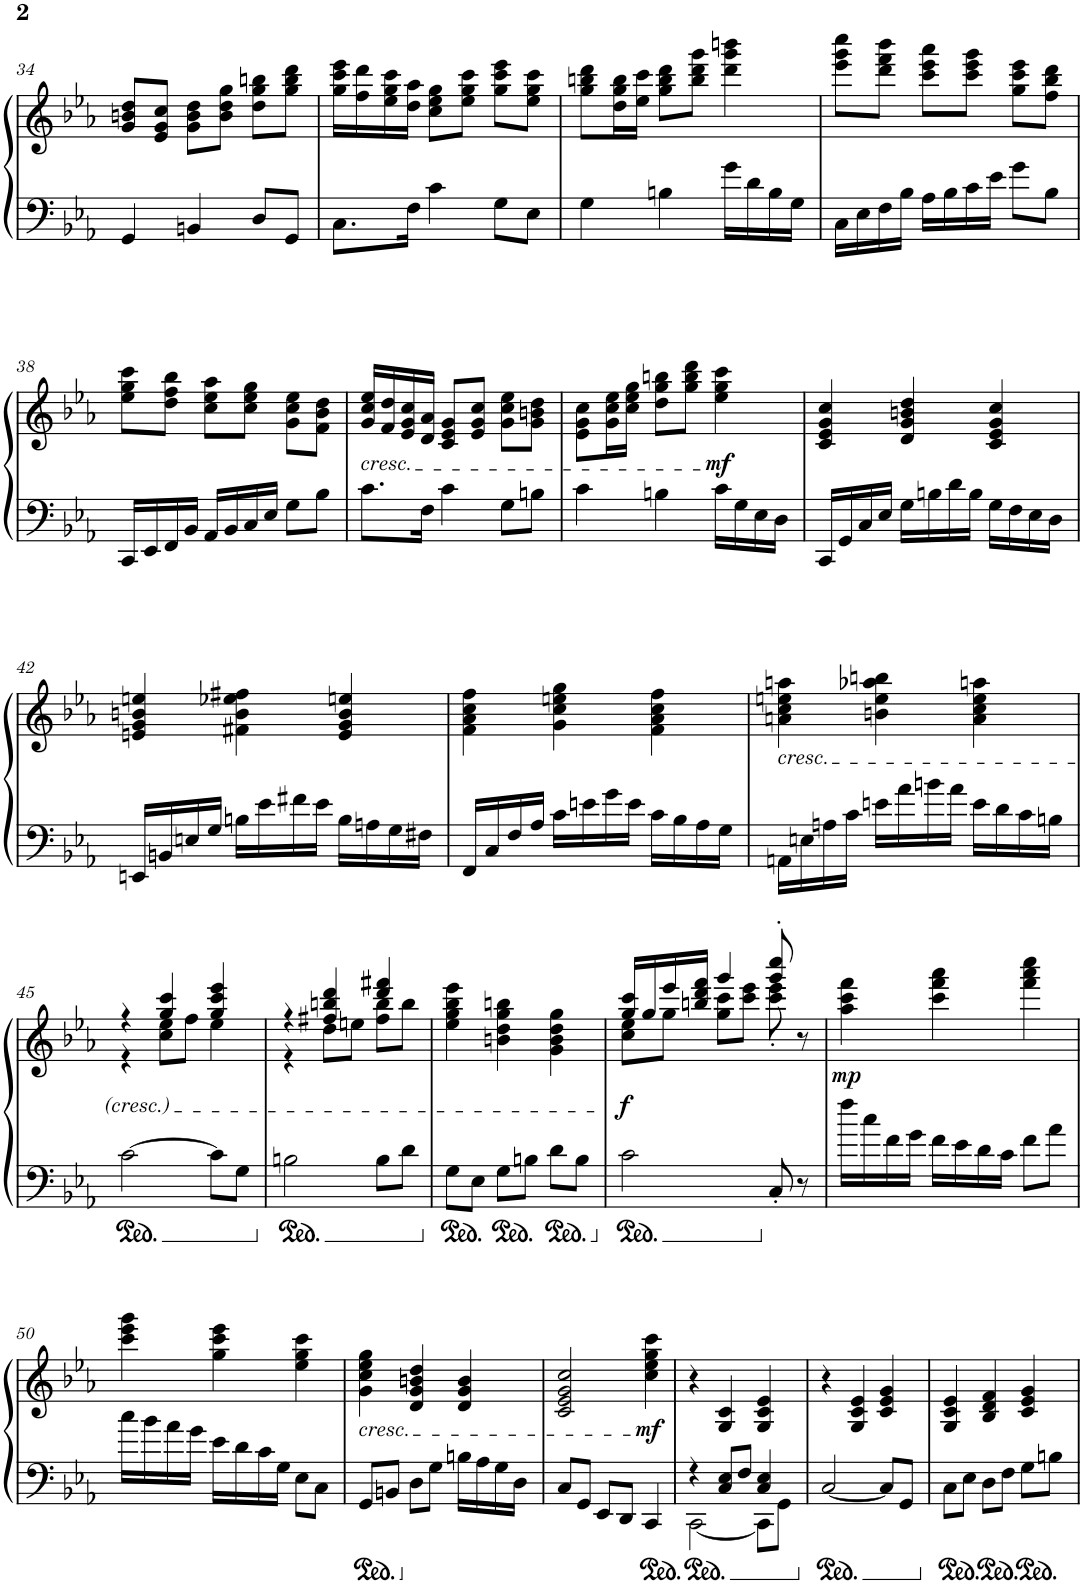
**kern	**kern	**dynam
*part1	*part1	*part1
*staff2	*staff1	*staff1/2
*I"Piano	*	*
*I'Pno.	*	*
!!LO:PB:g=z
*clefF4	*clefG2	*
*k[b-e-a-]	*k[b-e-a-]	*
*M3/4	*M3/4	*
=34	=34	=34
4GG/	8g/ 8bn/ 8dd/L	.
.	8e-/ 8g/ 8cc/J	.
4BBn/	8g\ 8b\ 8dd\L	.
.	8b\ 8dd\ 8gg\J	.
8D/L	8dd\ 8gg\ 8bbn\L	.
8GG/J	8gg\ 8bb\ 8ddd\J	.
=35	=35	=35
8.C\L	16gg\ 16ccc\ 16eee-\LL	.
.	16ff\ 16ddd\	.
.	16ee-\ 16gg\ 16ccc\	.
16F\Jk	16dd\ 16aa-\JJ	.
4c\	8cc\ 8ee-\ 8gg\L	.
.	8ee-\ 8gg\ 8ccc\J	.
8G\L	8gg\ 8ccc\ 8eee-\L	.
8E-\J	8ee-\ 8gg\ 8ccc\J	.
=36	=36	=36
4G\	8gg\ 8bbn\ 8ddd\L	.
.	16dd\ 16gg\ 16bb\L	.
.	16ee-\ 16ccc\JJ	.
4Bn\	8gg\ 8bb\ 8ddd\L	.
.	8bb\ 8ddd\ 8ggg\J	.
16g\LL	4ddd\ 4ggg\ 4bbbn\	.
16d\	.	.
16B\	.	.
16G\JJ	.	.
=37	=37	=37
16C\LL	8eee-\ 8ggg\ 8cccc\L	.
16E-\	.	.
16F\	8ddd\ 8fff\ 8bbb-\J	.
16B-\JJ	.	.
16A-\LL	8ccc\ 8eee-\ 8aaa-\L	.
16B-\	.	.
16c\	8ccc\ 8eee-\ 8ggg\J	.
16e-\JJ	.	.
8g\L	8gg\ 8ccc\ 8eee-\L	.
8B-\J	8ff\ 8bb-\ 8ddd\J	.
!!LO:LB:g=z
=38	=38	=38
16CC/LL	8ee-\ 8gg\ 8ccc\L	.
16EE-/	.	.
16FF/	8dd\ 8ff\ 8bb-\J	.
16BB-/JJ	.	.
16AA-/LL	8cc\ 8ee-\ 8aa-\L	.
16BB-/	.	.
16C/	8cc\ 8ee-\ 8gg\J	.
16E-/JJ	.	.
8G\L	8g\ 8cc\ 8ee-\L	.
8B-\J	8f\ 8b-\ 8dd\J	.
=39	=39	=39
!	!LO:TX:b:i:t=cresc.	!
8.c\L	16g/ 16cc/ 16ee-/LL	.
.	16f/ 16dd/	.
.	16e-/ 16g/ 16cc/	.
16F\Jk	16d/ 16a-/JJ	.
4c\	8c/ 8e-/ 8g/L	.
.	8e-/ 8g/ 8cc/J	.
8G\L	8g\ 8cc\ 8ee-\L	.
8Bn\J	8g\ 8bn\ 8dd\J	.
=40	=40	=40
4c\	8e-\ 8g\ 8cc\L	.
.	16g\ 16cc\ 16ee-\L	.
.	16cc\ 16ee-\ 16gg\JJ	.
4Bn\	8dd\ 8gg\ 8bbn\L	.
.	8gg\ 8bb\ 8ddd\J	.
!	!	!LO:DY:b
16c\LL	4ee-\ 4gg\ 4ccc\	mf
16G\	.	.
16E-\	.	.
16D\JJ	.	.
=41	=41	=41
16CC/LL	4c/ 4e-/ 4g/ 4cc/	.
16GG/	.	.
16C/	.	.
16E-/JJ	.	.
16G\LL	4d/ 4g/ 4bn/ 4dd/	.
16Bn\	.	.
16d\	.	.
16B\JJ	.	.
16G\LL	4c/ 4e-/ 4g/ 4cc/	.
16F\	.	.
16E-\	.	.
16D\JJ	.	.
!!LO:LB:g=z
=42	=42	=42
16EEn/LL	4en/ 4g/ 4bn/ 4een/	.
16BBn/	.	.
16En/	.	.
16G/JJ	.	.
16Bn\LL	4f#X\ 4b\ 4ee-X\ 4ff#X\	.
16e-\	.	.
16f#X\	.	.
16e-\JJ	.	.
16B\LL	4e/ 4g/ 4b/ 4een/	.
16An\	.	.
16G\	.	.
16F#X\JJ	.	.
=43	=43	=43
16FF/LL	4f\ 4a-\ 4cc\ 4ff\	.
16C/	.	.
16F/	.	.
16A-/JJ	.	.
16c\LL	4g\ 4cc\ 4een\ 4gg\	.
16en\	.	.
16g\	.	.
16e\JJ	.	.
16c\LL	4f\ 4a-\ 4cc\ 4ff\	.
16B-\	.	.
16A-\	.	.
16G\JJ	.	.
=44	=44	=44
!	!LO:TX:b:i:t=cresc.	!
16AAn\LL	4an\ 4cc\ 4een\ 4aan\	.
16En\	.	.
16An\	.	.
16c\JJ	.	.
16en\LL	4bn\ 4ee\ 4aa-X\ 4bbn\	.
16a-\	.	.
16bn\	.	.
16a-\JJ	.	.
16e\LL	4a\ 4cc\ 4ee\ 4aan\	.
16d\	.	.
16c\	.	.
16Bn\JJ	.	.
!!LO:LB:g=z
=45	=45	=45
*	*^	*
[2c\	4r	4r	.
.	4gg/ 4ccc/	8cc\ 8ee-\L	.
.	.	8ff\J	.
8c\L]	4gg/ 4ccc/ 4eee-/	4ee-\	.
8G\J	.	.	.
=46	=46	=46	=46
2Bn\	4r	4r	.
.	4ff#X/ 4bbn/ 4ddd/	8dd\L	.
.	.	8een\J	.
8B\L	4ddd/ 4fff#X/	8ff#\ 8bb\L	.
8d\J	.	8bb\J	.
*	*v	*v	*
=47	=47	=47
8G\L	4ee-\ 4gg\ 4bb-\ 4eee-\	.
8E-\J	.	.
8G\L	4bn\ 4dd\ 4gg\ 4bbn\	.
8Bn\J	.	.
8d\L	4g\ 4b\ 4dd\ 4gg\	.
8B\J	.	.
=48	=48	=48
*	*^	*
!	!	!	!LO:DY:b
2c\	16gg/ 16ccc/LL	8cc\ 8ee-\L	f
.	16gg/	.	.
.	16eee-/	8gg\J	.
.	16bbn/ 16ddd/ 16fff/JJ	.	.
.	4ggg/	8gg\ 8ccc\L	.
.	.	8ccc\ 8eee-\J	.
8C'/	8ggg/' 8cccc/'	8ccc\' 8eee-\'	.
8r	8r	8ryy	.
=49	=49	=49	=49
!	!	!	!LO:DY:b
*	*v	*v	*
16ff\LL	4aa-\ 4ccc\ 4fff\	mp
16cc\	.	.
16f\	.	.
16g\JJ	.	.
16f\LL	4ccc\ 4fff\ 4aaa-\	.
16e-\	.	.
16d\	.	.
16c\JJ	.	.
8f\L	4fff\ 4aaa-\ 4cccc\	.
8a-\J	.	.
!!LO:LB:g=z
=50	=50	=50
16cc\LL	4ccc\ 4eee-\ 4ggg\	.
16b-\	.	.
16a-\	.	.
16g\JJ	.	.
16e-\LL	4gg\ 4ccc\ 4eee-\	.
16d\	.	.
16c\	.	.
16G\JJ	.	.
8E-\L	4ee-\ 4gg\ 4ccc\	.
8C\J	.	.
=51	=51	=51
!	!LO:TX:b:i:t=cresc.	!
8GG/L	4g\ 4cc\ 4ee-\ 4gg\	.
8BBn/J	.	.
8D\L	4d/ 4g/ 4bn/ 4dd/	.
8G\J	.	.
16Bn\LL	4d/ 4g/ 4b/	.
16A-\	.	.
16G\	.	.
16D\JJ	.	.
=52	=52	=52
8C/L	2c/ 2e-/ 2g/ 2cc/	.
8GG/J	.	.
8EE-/L	.	.
8DD/J	.	.
!	!	!LO:DY:b
4CC/	4cc\ 4ee-\ 4gg\ 4ccc\	mf
=53	=53	=53
*^	*	*
4r	[2CC\	4r	.
8C/ 8E-/L	.	4G/ 4c/	.
8F/J	.	.	.
4C/ 4E-/	8CC\L]	4G/ 4c/ 4e-/	.
.	8GG\J	.	.
*v	*v	*	*
=54	=54	=54
[2C/	4r	.
.	4G/ 4c/ 4e-/	.
8C/L]	4c/ 4e-/ 4g/	.
8GG/J	.	.
=55	=55	=55
8C\L	4G/ 4c/ 4e-/	.
8E-\J	.	.
8D\L	4B-/ 4d/ 4f/	.
8F\J	.	.
8G\L	4c/ 4e-/ 4g/	.
8Bn\J	.	.
=	=	=
*-	*-	*-
